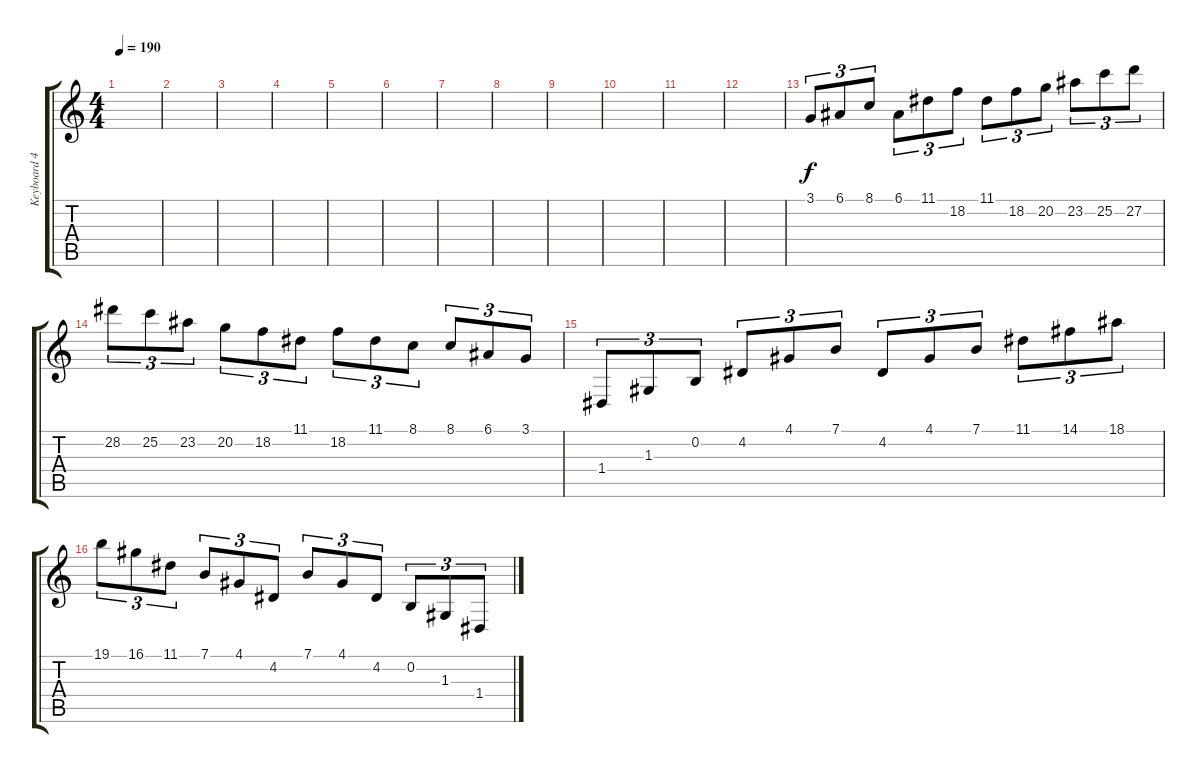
\track ("Keyboard 4" "Keyboard 4") {instrument pad1newage}
\staff {score tabs}
\tuning (E4 B3 G3 D3 A2 E2) {hide}
\ts (4 4)
\tempo 190
\clef g2
\ks c
|
|
|
|
|
|
|
|
|
|
|
|
3.1.8{tu (3 2)} 6.1.8{tu (3 2)} 8.1.8{tu (3 2)} 6.1.8{tu (3 2)} 11.1.8{tu (3 2)} 18.2.8{tu (3 2)} 11.1.8{tu (3 2)} 18.2.8{tu (3 2)} 20.2.8{tu (3 2)} 23.2.8{tu (3 2)} 25.2.8{tu (3 2)} 27.2.8{tu (3 2)} |
28.2.8{tu (3 2)} 25.2.8{tu (3 2)} 23.2.8{tu (3 2)} 20.2.8{tu (3 2)} 18.2.8{tu (3 2)} 11.1.8{tu (3 2)} 18.2.8{tu (3 2)} 11.1.8{tu (3 2)} 8.1.8{tu (3 2)} 8.1.8{tu (3 2)} 6.1.8{tu (3 2)} 3.1.8{tu (3 2)} |
1.4.8{tu (3 2)} 1.3.8{tu (3 2)} 0.2.8{tu (3 2)} 4.2.8{tu (3 2)} 4.1.8{tu (3 2)} 7.1.8{tu (3 2)} 4.2.8{tu (3 2)} 4.1.8{tu (3 2)} 7.1.8{tu (3 2)} 11.1.8{tu (3 2)} 14.1.8{tu (3 2)} 18.1.8{tu (3 2)} |
19.1.8{tu (3 2)} 16.1.8{tu (3 2)} 11.1.8{tu (3 2)} 7.1.8{tu (3 2)} 4.1.8{tu (3 2)} 4.2.8{tu (3 2)} 7.1.8{tu (3 2)} 4.1.8{tu (3 2)} 4.2.8{tu (3 2)} 0.2.8{tu (3 2)} 1.3.8{tu (3 2)} 1.4.8{tu (3 2)}
